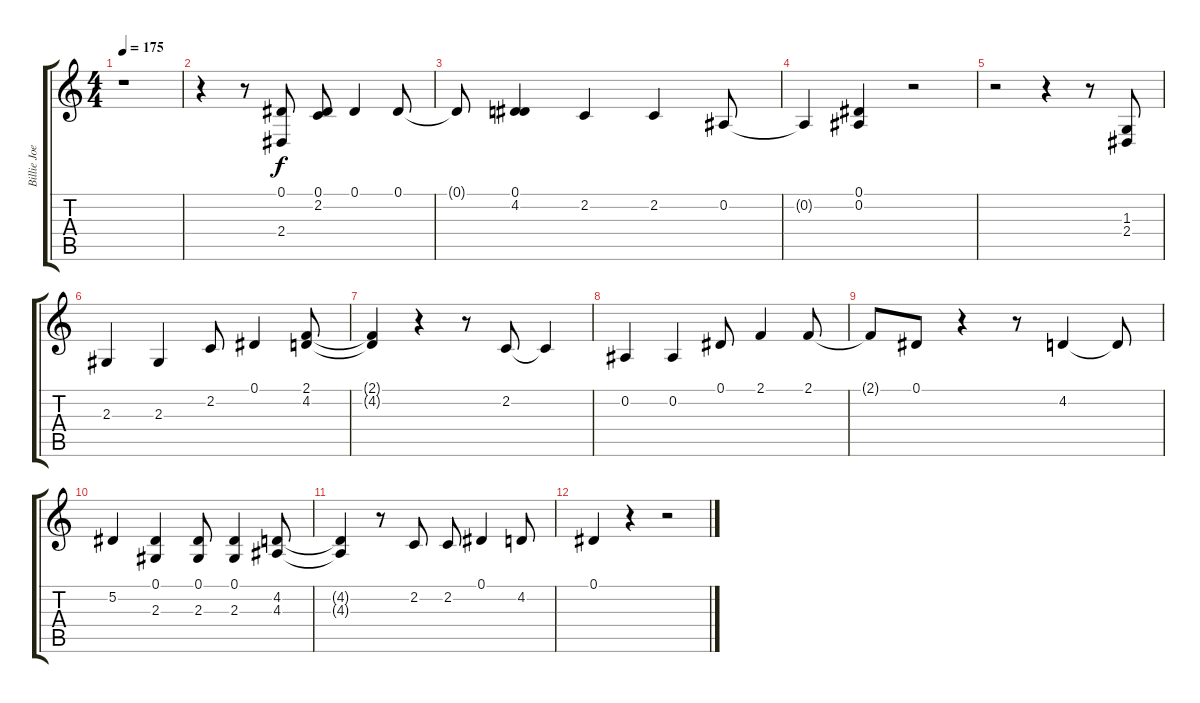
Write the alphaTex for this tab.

\track ("Billie Joe Vocal" "Billie Joe") {instrument altosax}
\staff {score tabs}
\tuning (Eb4 Bb3 Gb3 Db3 Ab2 Eb2) {hide}
\ts (4 4)
\tempo 175
\clef g2
\ks c
r.1{dy f} |
r.4 r.8 (0.1 2.4).8 (0.1 2.2).8 0.1.4 0.1.8 |
0.1{t}.8 (0.1 4.2).4 2.2.4 2.2.4 0.2.8 |
0.2{t}.4 (0.1 0.2).4 r.2 |
r.2 r.4 r.8 (1.3 2.4).8 |
2.3.4 2.3.4 2.2.8 0.1.4 (2.1 4.2).8 |
(2.1{t} 4.2{t}).4 r.4 r.8 2.2.8 2.2{t}.4 |
0.2.4 0.2.4 0.1.8 2.1.4 2.1.8 |
2.1{t}.8 0.1.8 r.4 r.8 4.2.4 4.2{t}.8 |
5.2.4 (0.1 2.3).4 (0.1 2.3).8 (0.1 2.3).4 (4.2 4.3).8 |
(4.2{t} 4.3{t}).4 r.8 2.2.8 2.2.8 0.1.4 4.2.8 |
0.1.4 r.4 r.2
